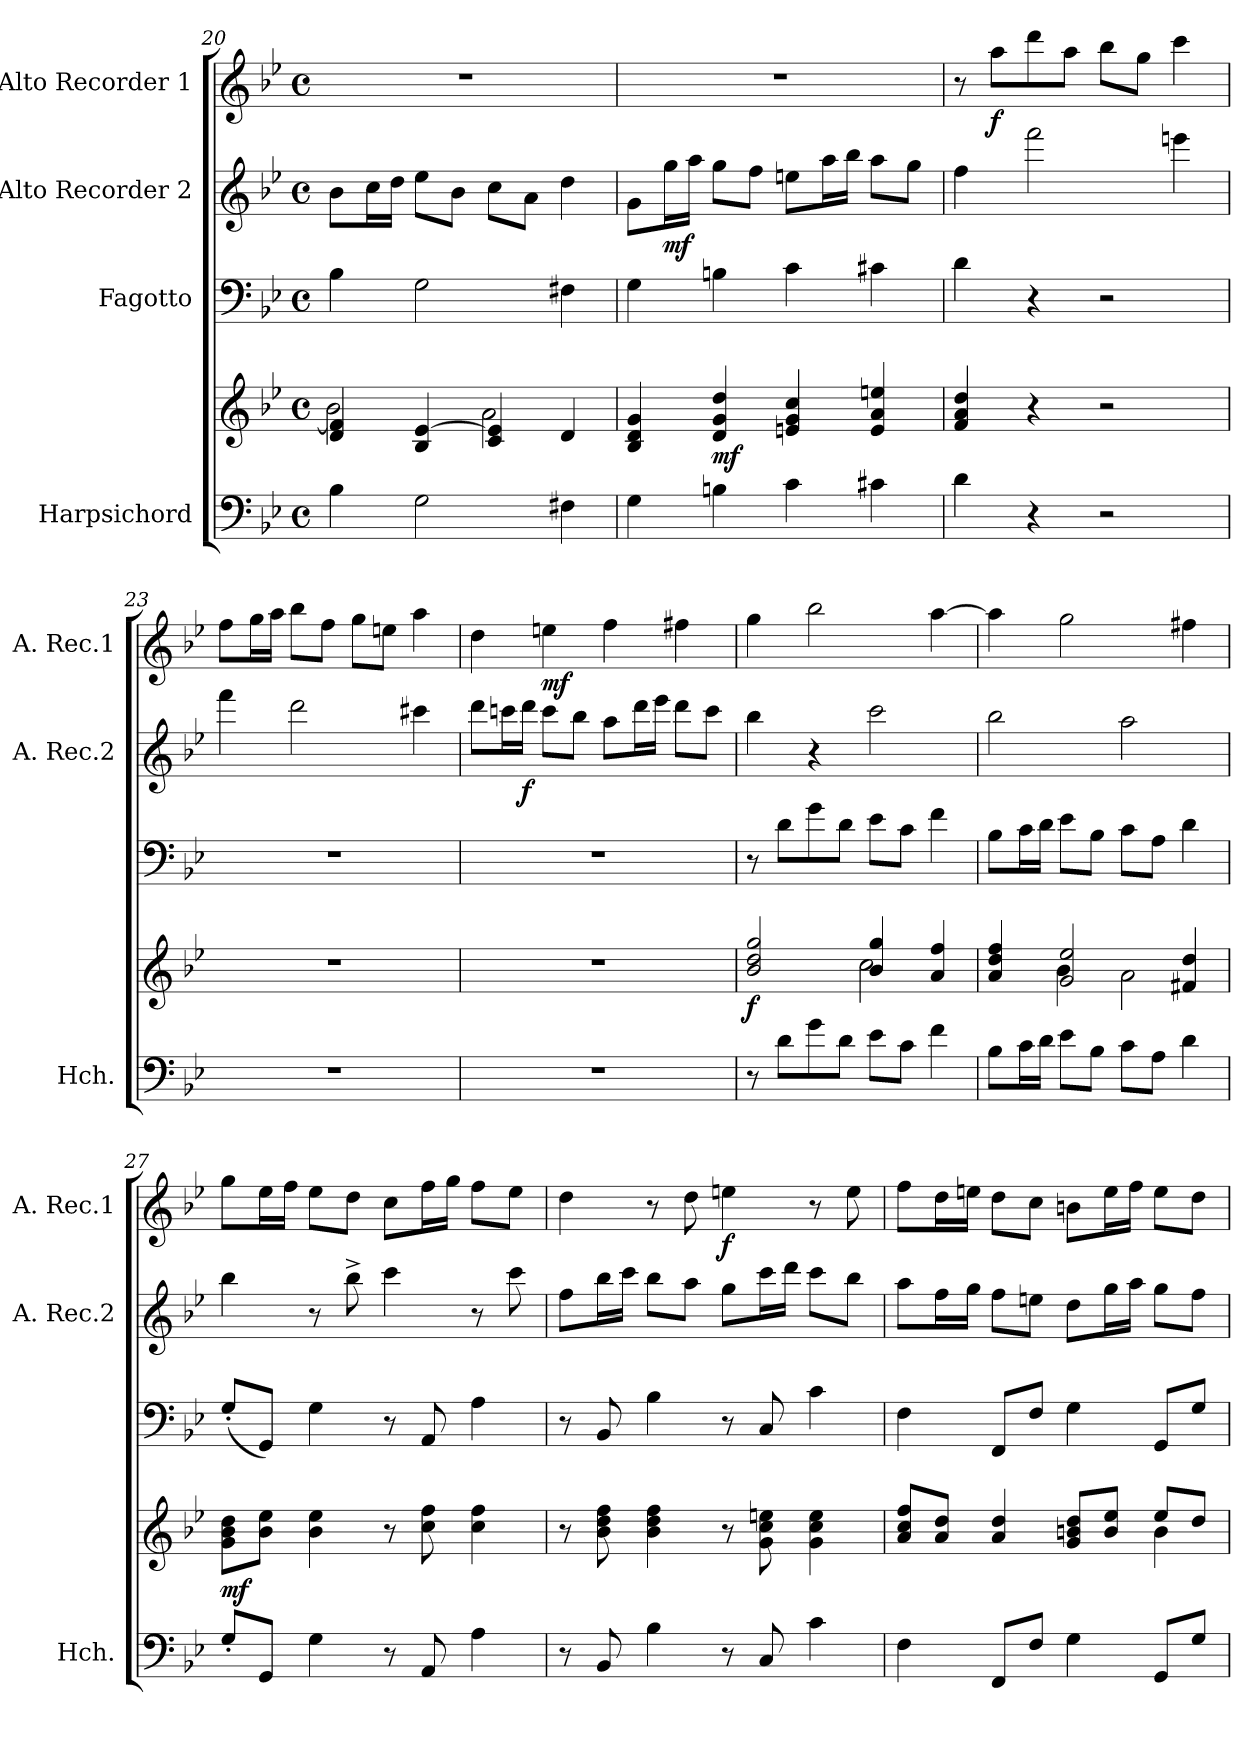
**kern	**kern	**dynam	**kern	**kern	**dynam	**kern	**dynam
*part4	*part4	*part4	*part3	*part2	*part2	*part1	*part1
*staff5	*staff4	*staff4/5	*staff3	*staff2	*staff2	*staff1	*staff1
*I"Harpsichord	*	*	*I"Fagotto	*I"Alto  Recorder 2	*	*I"Alto Recorder 1	*
*I'Hch.	*	*	*	*I'A. Rec.2	*	*I'A. Rec.1	*
*clefF4	*clefG2	*	*clefF4	*clefG2	*	*clefG2	*
*k[b-e-]	*k[b-e-]	*	*k[b-e-]	*k[b-e-]	*	*k[b-e-]	*
*M4/4	*M4/4	*	*M4/4	*M4/4	*	*M4/4	*
*met(c)	*met(c)	*	*met(c)	*met(c)	*	*met(c)	*
=20	=20	=20	=20	=20	=20	=20	=20
*	*^	*	*	*	*	*	*
4B-\	4d/ 4f/]	2b-\	.	4B-\	8b-\L	.	1r	.
.	.	.	.	.	16cc\L	.	.	.
.	.	.	.	.	16dd\JJ	.	.	.
2G\	4B-/ [4e-/	.	.	2G\	8ee-\L	.	.	.
.	.	.	.	.	8b-\J	.	.	.
.	4c/ 4e-/]	2a\	.	.	8cc\L	.	.	.
.	.	.	.	.	8a\J	.	.	.
4F#X\	4d/	.	.	4F#X\	4dd\	.	.	.
*	*v	*v	*	*	*	*	*	*
=21	=21	=21	=21	=21	=21	=21	=21
4G\	4B-/ 4d/ 4g/	.	4G\	8g\L	.	1r	.
!	!	!	!	!	!LO:DY:b	!	!
.	.	.	.	16gg\L	mf	.	.
.	.	.	.	16aa\JJ	.	.	.
!	!	!LO:DY:b	!	!	!	!	!
4Bn\	4d/ 4g/ 4dd/	mf	4Bn\	8gg\L	.	.	.
.	.	.	.	8ff\J	.	.	.
4c\	4en/ 4g/ 4cc/	.	4c\	8een\L	.	.	.
.	.	.	.	16aa\L	.	.	.
.	.	.	.	16bb-\JJ	.	.	.
4c#X\	4e/ 4a/ 4een/	.	4c#X\	8aa\L	.	.	.
.	.	.	.	8gg\J	.	.	.
=22	=22	=22	=22	=22	=22	=22	=22
4d\	4f/ 4a/ 4dd/	.	4d\	4ff\	.	8r	.
!	!	!	!	!	!	!	!LO:DY:b
.	.	.	.	.	.	8aa\L	f
4r	4r	.	4r	2fff\	.	8ddd\	.
.	.	.	.	.	.	8aa\J	.
2r	2r	.	2r	.	.	8bb-\L	.
.	.	.	.	.	.	8gg\J	.
.	.	.	.	4eeen\	.	4ccc\	.
=23	=23	=23	=23	=23	=23	=23	=23
1r	1r	.	1r	4fff\	.	8ff\L	.
.	.	.	.	.	.	16gg\L	.
.	.	.	.	.	.	16aa\JJ	.
.	.	.	.	2ddd\	.	8bb-\L	.
.	.	.	.	.	.	8ff\J	.
.	.	.	.	.	.	8gg\L	.
.	.	.	.	.	.	8een\J	.
.	.	.	.	4ccc#X\	.	4aa\	.
!!LO:PB:g=z
=24	=24	=24	=24	=24	=24	=24	=24
1r	1r	.	1r	8ddd\L	.	4dd\	.
.	.	.	.	16cccn\L	.	.	.
!	!	!	!	!	!LO:DY:b	!	!
.	.	.	.	16ddd\JJ	f	.	.
!	!	!	!	!	!	!	!LO:DY:b
.	.	.	.	8ccc\L	.	4een\	mf
.	.	.	.	8bb-\J	.	.	.
.	.	.	.	8aa\L	.	4ff\	.
.	.	.	.	16ddd\L	.	.	.
.	.	.	.	16eee-\JJ	.	.	.
.	.	.	.	8ddd\L	.	4ff#X\	.
.	.	.	.	8ccc\J	.	.	.
=25	=25	=25	=25	=25	=25	=25	=25
*	*^	*	*	*	*	*	*
!	!	!	!LO:DY:b	!	!	!	!	!
8r	2b-/ 2dd/ 2gg/	2ryy	f	8r	4bb-\	.	4gg\	.
8d\L	.	.	.	8d\L	.	.	.	.
8g\	.	.	.	8g\	4r	.	2bb-\	.
8d\J	.	.	.	8d\J	.	.	.	.
8e-\L	4b-/ 4gg/	2cc\	.	8e-\L	2ccc\	.	.	.
8c\J	.	.	.	8c\J	.	.	.	.
4f\	4a/ 4ff/	.	.	4f\	.	.	[4aa\	.
=26	=26	=26	=26	=26	=26	=26	=26	=26
8B-\L	4a/ 4dd/ 4ff/	4ryy	.	8B-\L	2bb-\	.	4aa\]	.
16c\L	.	.	.	16c\L	.	.	.	.
16d\JJ	.	.	.	16d\JJ	.	.	.	.
8e-\L	2g/ 2ee-/	4b-\	.	8e-\L	.	.	2gg\	.
8B-\J	.	.	.	8B-\J	.	.	.	.
8c\L	.	2a\	.	8c\L	2aa\	.	.	.
8A\J	.	.	.	8A\J	.	.	.	.
4d\	4f#X/ 4dd/	.	.	4d\	.	.	4ff#X\	.
*	*v	*v	*	*	*	*	*	*
=27	=27	=27	=27	=27	=27	=27	=27
!	!	!LO:DY:b	!	!	!	!	!
8G'/L	8g\ 8b-\ 8dd\L	mf	(8G'/L	4bb-\	.	8gg\L	.
8GG/J	8b-\ 8ee-\J	.	8GG/J)	.	.	16ee-\L	.
.	.	.	.	.	.	16ff\JJ	.
4G\	4b-\ 4ee-\	.	4G\	8r	.	8ee-\L	.
.	.	.	.	8bb-^\	.	8dd\J	.
8r	8r	.	8r	4ccc\	.	8cc\L	.
8AA/	8cc\ 8ff\	.	8AA/	.	.	16ff\L	.
.	.	.	.	.	.	16gg\JJ	.
4A\	4cc\ 4ff\	.	4A\	8r	.	8ff\L	.
.	.	.	.	8ccc\	.	8ee-\J	.
=28	=28	=28	=28	=28	=28	=28	=28
8r	8r	.	8r	8ff\L	.	4dd\	.
8BB-/	8b-\ 8dd\ 8ff\	.	8BB-/	16bb-\L	.	.	.
.	.	.	.	16ccc\JJ	.	.	.
4B-\	4b-\ 4dd\ 4ff\	.	4B-\	8bb-\L	.	8r	.
.	.	.	.	8aa\J	.	8dd\	.
!	!	!	!	!	!	!	!LO:DY:b
8r	8r	.	8r	8gg\L	.	4een\	f
8C/	8g\ 8cc\ 8een\	.	8C/	16ccc\L	.	.	.
.	.	.	.	16ddd\JJ	.	.	.
4c\	4g\ 4cc\ 4ee\	.	4c\	8ccc\L	.	8r	.
.	.	.	.	8bb-\J	.	8ee\	.
!!LO:LB:g=z
=29	=29	=29	=29	=29	=29	=29	=29
*	*^	*	*	*	*	*	*
4F\	8a/ 8cc/ 8ff/L	2.ryy	.	4F\	8aa\L	.	8ff\L	.
.	8a/ 8dd/J	.	.	.	16ff\L	.	16dd\L	.
.	.	.	.	.	16gg\JJ	.	16een\JJ	.
8FF/L	4a/ 4dd/	.	.	8FF/L	8ff\L	.	8dd\L	.
8F/J	.	.	.	8F/J	8een\J	.	8cc\J	.
4G\	8g/ 8bn/ 8dd/L	.	.	4G\	8dd\L	.	8bn\L	.
.	8b/ 8ee-/J	.	.	.	16gg\L	.	16ee\L	.
.	.	.	.	.	16aa\JJ	.	16ff\JJ	.
8GG/L	8ee-/L	4b\	.	8GG/L	8gg\L	.	8ee\L	.
8G/J	8dd/J	.	.	8G/J	8ff\J	.	8dd\J	.
*	*v	*v	*	*	*	*	*	*
=	=	=	=	=	=	=	=
*-	*-	*-	*-	*-	*-	*-	*-
